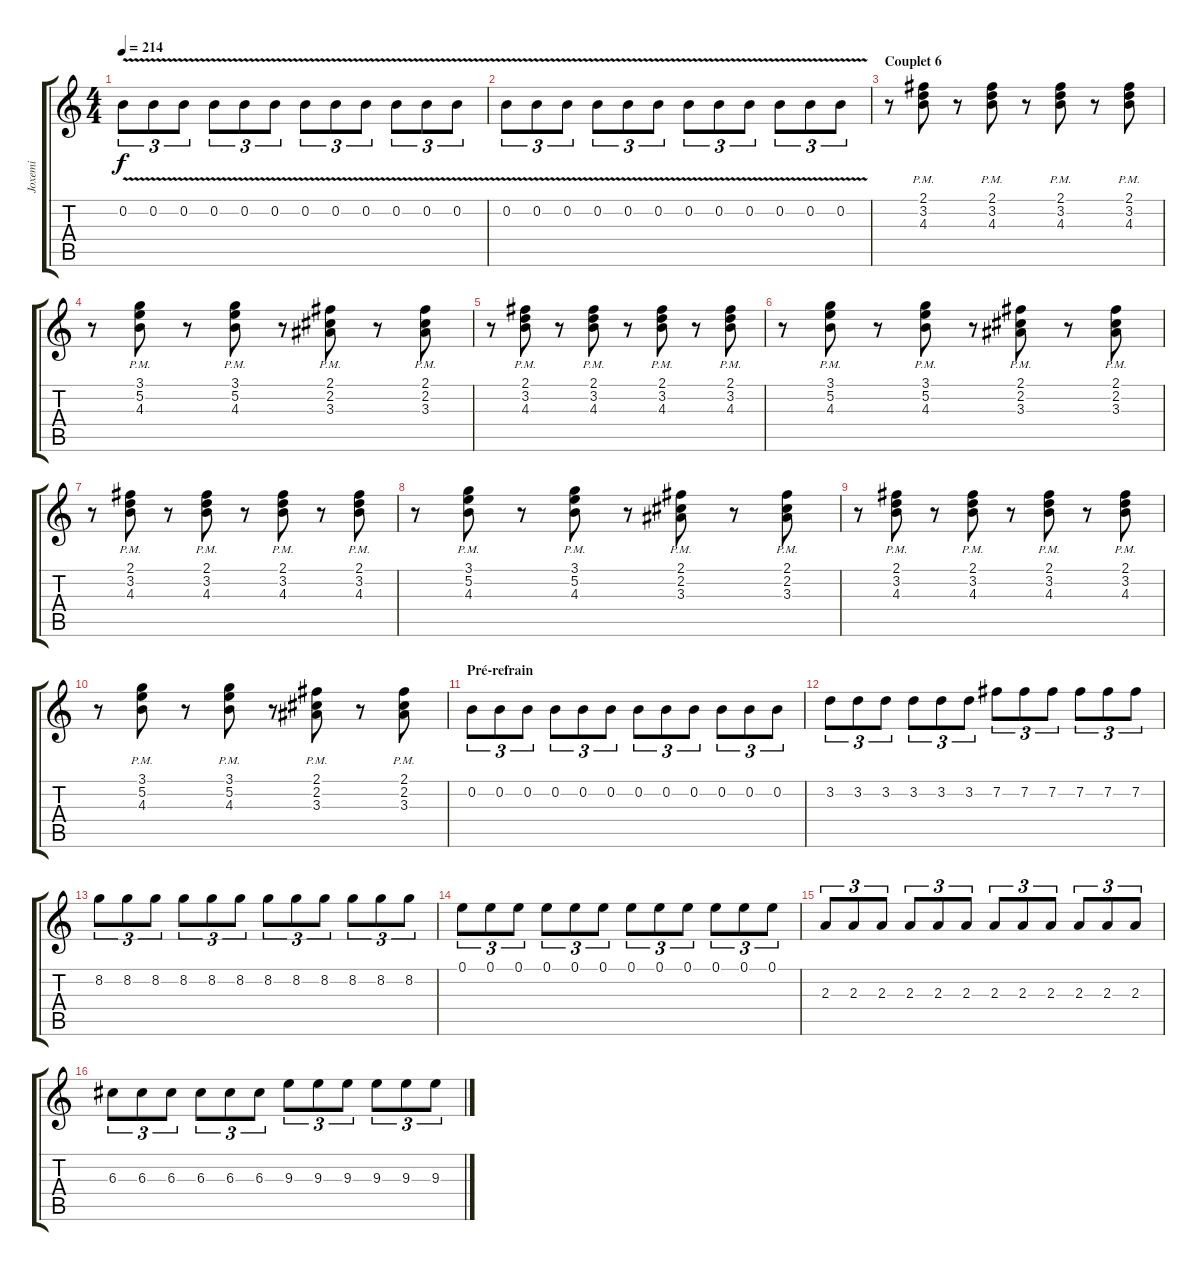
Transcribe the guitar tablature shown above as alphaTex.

\track ("Joxemi" "Joxemi") {instrument overdrivenguitar}
\staff {score tabs}
\tuning (E4 B3 G3 D3 A2 E2) {hide}
\ts (4 4)
\tempo 214
\clef g2
\ks c
0.2{v}.8{tu (3 2) dy f} 0.2{v}.8{tu (3 2)} 0.2{v}.8{tu (3 2)} 0.2{v}.8{tu (3 2)} 0.2{v}.8{tu (3 2)} 0.2{v}.8{tu (3 2)} 0.2{v}.8{tu (3 2)} 0.2{v}.8{tu (3 2)} 0.2{v}.8{tu (3 2)} 0.2{v}.8{tu (3 2)} 0.2{v}.8{tu (3 2)} 0.2{v}.8{tu (3 2)} |
0.2{v}.8{tu (3 2)} 0.2{v}.8{tu (3 2)} 0.2{v}.8{tu (3 2)} 0.2{v}.8{tu (3 2)} 0.2{v}.8{tu (3 2)} 0.2{v}.8{tu (3 2)} 0.2{v}.8{tu (3 2)} 0.2{v}.8{tu (3 2)} 0.2{v}.8{tu (3 2)} 0.2{v}.8{tu (3 2)} 0.2{v}.8{tu (3 2)} 0.2{v}.8{tu (3 2)} |
\section ("" "Couplet 6")
r.8 (2.1{pm} 3.2{pm} 4.3{pm}).8 r.8 (2.1{pm} 3.2{pm} 4.3{pm}).8 r.8 (2.1{pm} 3.2{pm} 4.3{pm}).8 r.8 (2.1{pm} 3.2{pm} 4.3{pm}).8 |
r.8 (3.1{pm} 5.2{pm} 4.3{pm}).8 r.8 (3.1{pm} 5.2{pm} 4.3{pm}).8 r.8 (2.1{pm} 2.2{pm} 3.3{pm}).8 r.8 (2.1{pm} 2.2{pm} 3.3{pm}).8 |
r.8 (2.1{pm} 3.2{pm} 4.3{pm}).8 r.8 (2.1{pm} 3.2{pm} 4.3{pm}).8 r.8 (2.1{pm} 3.2{pm} 4.3{pm}).8 r.8 (2.1{pm} 3.2{pm} 4.3{pm}).8 |
r.8 (3.1{pm} 5.2{pm} 4.3{pm}).8 r.8 (3.1{pm} 5.2{pm} 4.3{pm}).8 r.8 (2.1{pm} 2.2{pm} 3.3{pm}).8 r.8 (2.1{pm} 2.2{pm} 3.3{pm}).8 |
r.8 (2.1{pm} 3.2{pm} 4.3{pm}).8 r.8 (2.1{pm} 3.2{pm} 4.3{pm}).8 r.8 (2.1{pm} 3.2{pm} 4.3{pm}).8 r.8 (2.1{pm} 3.2{pm} 4.3{pm}).8 |
r.8 (3.1{pm} 5.2{pm} 4.3{pm}).8 r.8 (3.1{pm} 5.2{pm} 4.3{pm}).8 r.8 (2.1{pm} 2.2{pm} 3.3{pm}).8 r.8 (2.1{pm} 2.2{pm} 3.3{pm}).8 |
r.8 (2.1{pm} 3.2{pm} 4.3{pm}).8 r.8 (2.1{pm} 3.2{pm} 4.3{pm}).8 r.8 (2.1{pm} 3.2{pm} 4.3{pm}).8 r.8 (2.1{pm} 3.2{pm} 4.3{pm}).8 |
r.8 (3.1{pm} 5.2{pm} 4.3{pm}).8 r.8 (3.1{pm} 5.2{pm} 4.3{pm}).8 r.8 (2.1{pm} 2.2{pm} 3.3{pm}).8 r.8 (2.1{pm} 2.2{pm} 3.3{pm}).8 |
\section ("" "Pré-refrain")
0.2.8{tu (3 2)} 0.2.8{tu (3 2)} 0.2.8{tu (3 2)} 0.2.8{tu (3 2)} 0.2.8{tu (3 2)} 0.2.8{tu (3 2)} 0.2.8{tu (3 2)} 0.2.8{tu (3 2)} 0.2.8{tu (3 2)} 0.2.8{tu (3 2)} 0.2.8{tu (3 2)} 0.2.8{tu (3 2)} |
3.2.8{tu (3 2)} 3.2.8{tu (3 2)} 3.2.8{tu (3 2)} 3.2.8{tu (3 2)} 3.2.8{tu (3 2)} 3.2.8{tu (3 2)} 7.2.8{tu (3 2)} 7.2.8{tu (3 2)} 7.2.8{tu (3 2)} 7.2.8{tu (3 2)} 7.2.8{tu (3 2)} 7.2.8{tu (3 2)} |
8.2.8{tu (3 2)} 8.2.8{tu (3 2)} 8.2.8{tu (3 2)} 8.2.8{tu (3 2)} 8.2.8{tu (3 2)} 8.2.8{tu (3 2)} 8.2.8{tu (3 2)} 8.2.8{tu (3 2)} 8.2.8{tu (3 2)} 8.2.8{tu (3 2)} 8.2.8{tu (3 2)} 8.2.8{tu (3 2)} |
0.1.8{tu (3 2)} 0.1.8{tu (3 2)} 0.1.8{tu (3 2)} 0.1.8{tu (3 2)} 0.1.8{tu (3 2)} 0.1.8{tu (3 2)} 0.1.8{tu (3 2)} 0.1.8{tu (3 2)} 0.1.8{tu (3 2)} 0.1.8{tu (3 2)} 0.1.8{tu (3 2)} 0.1.8{tu (3 2)} |
2.3.8{tu (3 2)} 2.3.8{tu (3 2)} 2.3.8{tu (3 2)} 2.3.8{tu (3 2)} 2.3.8{tu (3 2)} 2.3.8{tu (3 2)} 2.3.8{tu (3 2)} 2.3.8{tu (3 2)} 2.3.8{tu (3 2)} 2.3.8{tu (3 2)} 2.3.8{tu (3 2)} 2.3.8{tu (3 2)} |
6.3.8{tu (3 2)} 6.3.8{tu (3 2)} 6.3.8{tu (3 2)} 6.3.8{tu (3 2)} 6.3.8{tu (3 2)} 6.3.8{tu (3 2)} 9.3.8{tu (3 2)} 9.3.8{tu (3 2)} 9.3.8{tu (3 2)} 9.3.8{tu (3 2)} 9.3.8{tu (3 2)} 9.3.8{tu (3 2)}
